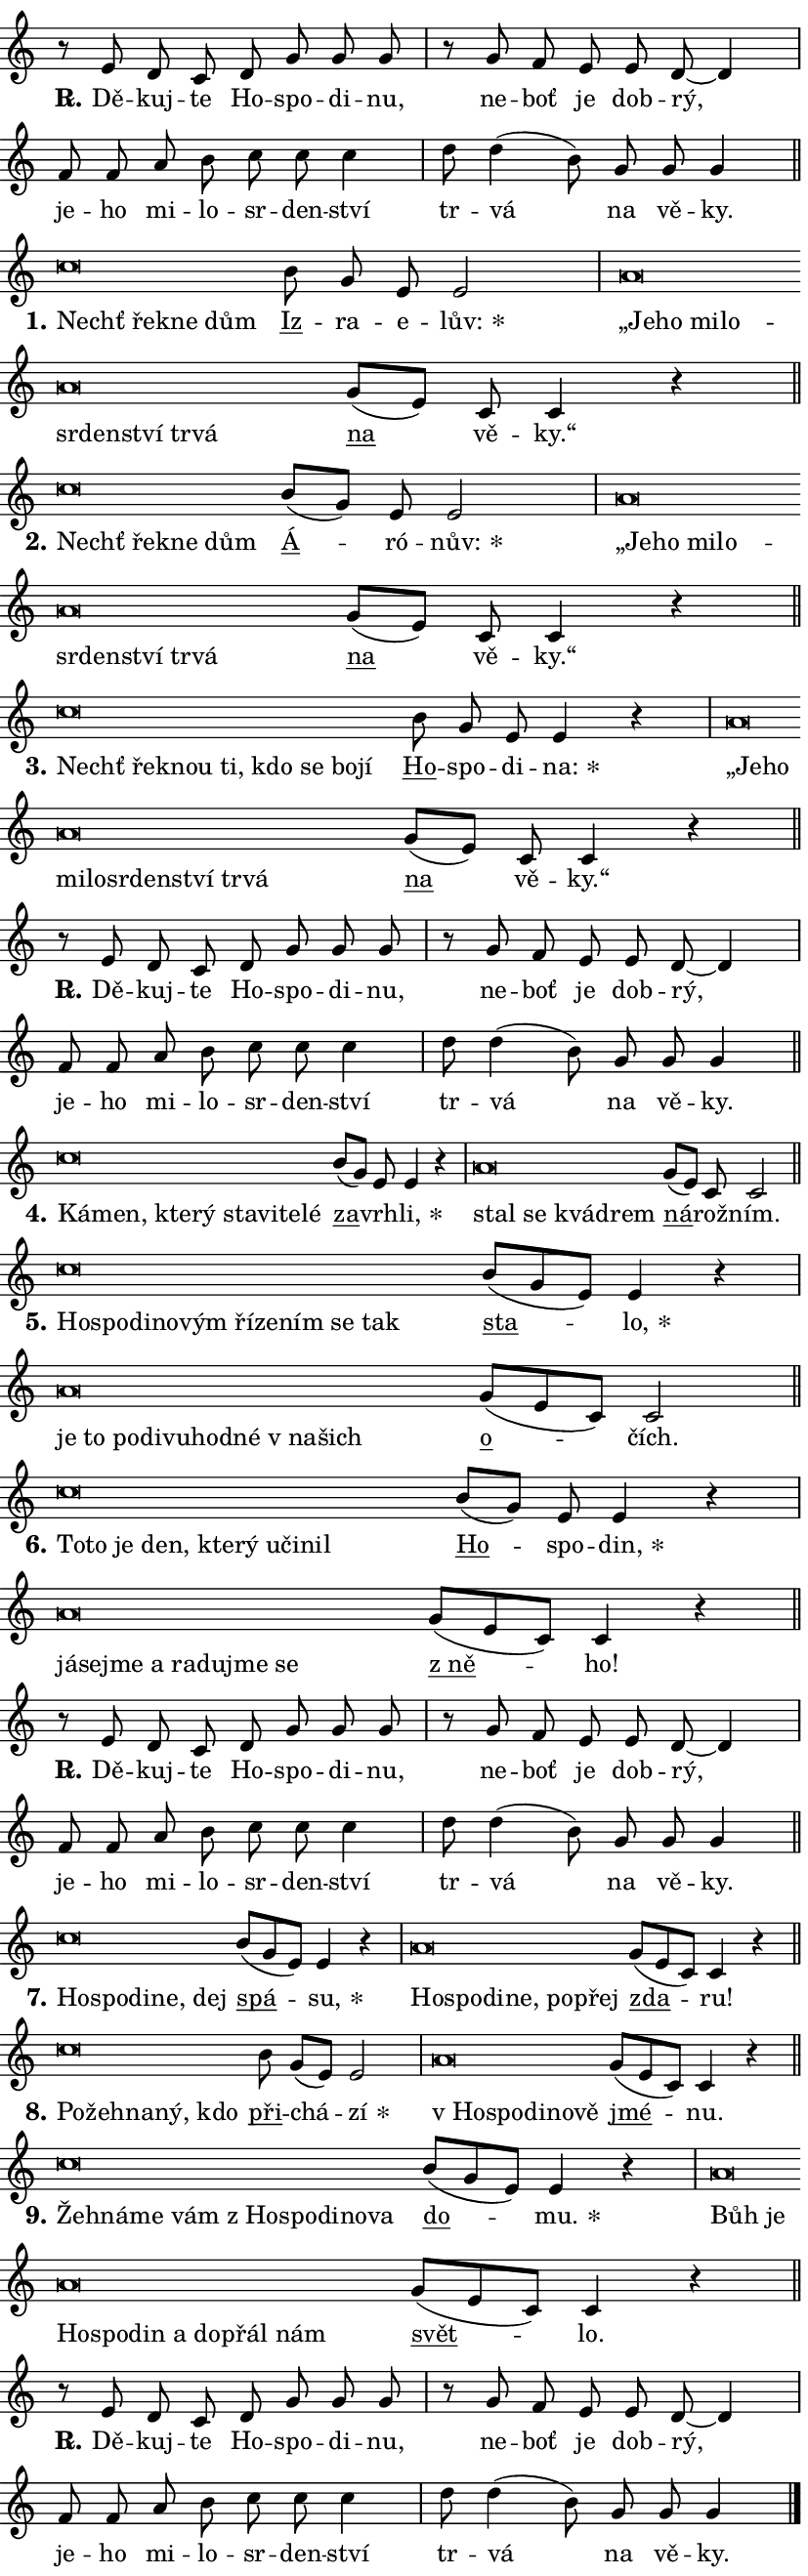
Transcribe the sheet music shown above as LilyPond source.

\version "2.24.0"
\header { tagline = "" }
\paper {
  indent = 0\cm
  top-margin = 0\cm
  right-margin = 0.13\cm % to fit lyric hyphens
  bottom-margin = 0\cm
  left-margin = 0\cm
  paper-width = 14\cm
  page-breaking = #ly:one-page-breaking
  system-system-spacing.basic-distance = #11
  score-system-spacing.basic-distance = #11
  ragged-last = ##f
}


%% Author: Thomas Morley
%% https://lists.gnu.org/archive/html/lilypond-user/2020-05/msg00002.html
#(define (line-position grob)
"Returns position of @var[grob} in current system:
   @code{'start}, if at first time-step
   @code{'end}, if at last time-step
   @code{'middle} otherwise
"
  (let* ((col (ly:item-get-column grob))
         (ln (ly:grob-object col 'left-neighbor))
         (rn (ly:grob-object col 'right-neighbor))
         (col-to-check-left (if (ly:grob? ln) ln col))
         (col-to-check-right (if (ly:grob? rn) rn col))
         (break-dir-left
           (and
             (ly:grob-property col-to-check-left 'non-musical #f)
             (ly:item-break-dir col-to-check-left)))
         (break-dir-right
           (and
             (ly:grob-property col-to-check-right 'non-musical #f)
             (ly:item-break-dir col-to-check-right))))
        (cond ((eqv? 1 break-dir-left) 'start)
              ((eqv? -1 break-dir-right) 'end)
              (else 'middle))))

#(define (tranparent-at-line-position vctor)
  (lambda (grob)
  "Relying on @code{line-position} select the relevant enry from @var{vctor}.
Used to determine transparency,"
    (case (line-position grob)
      ((end) (not (vector-ref vctor 0)))
      ((middle) (not (vector-ref vctor 1)))
      ((start) (not (vector-ref vctor 2))))))

noteHeadBreakVisibility =
#(define-music-function (break-visibility)(vector?)
"Makes @code{NoteHead}s transparent relying on @var{break-visibility}"
#{
  \override NoteHead.transparent =
    #(tranparent-at-line-position break-visibility)
#})

#(define delete-ledgers-for-transparent-note-heads
  (lambda (grob)
    "Reads whether a @code{NoteHead} is transparent.
If so this @code{NoteHead} is removed from @code{'note-heads} from
@var{grob}, which is supposed to be @code{LedgerLineSpanner}.
As a result ledgers are not printed for this @code{NoteHead}"
    (let* ((nhds-array (ly:grob-object grob 'note-heads))
           (nhds-list
             (if (ly:grob-array? nhds-array)
                 (ly:grob-array->list nhds-array)
                 '()))
           ;; Relies on the transparent-property being done before
           ;; Staff.LedgerLineSpanner.after-line-breaking is executed.
           ;; This is fragile ...
           (to-keep
             (remove
               (lambda (nhd)
                 (ly:grob-property nhd 'transparent #f))
               nhds-list)))
      ;; TODO find a better method to iterate over grob-arrays, similiar
      ;; to filter/remove etc for lists
      ;; For now rebuilt from scratch
      (set! (ly:grob-object grob 'note-heads)  '())
      (for-each
        (lambda (nhd)
          (ly:pointer-group-interface::add-grob grob 'note-heads nhd))
        to-keep))))

squashNotes = {
  \override NoteHead.X-extent = #'(-0.2 . 0.2)
  \override NoteHead.Y-extent = #'(-0.75 . 0)
  \override NoteHead.stencil =
    #(lambda (grob)
       (let ((pos (ly:grob-property grob 'staff-position)))
         (begin
           (if (< pos -7) (display "ERROR: Lower brevis then expected\n") (display ""))
           (if (<= pos -6) ly:text-interface::print ly:note-head::print))))
}
unSquashNotes = {
  \revert NoteHead.X-extent
  \revert NoteHead.Y-extent
  \revert NoteHead.stencil
}

hideNotes = \noteHeadBreakVisibility #begin-of-line-visible
unHideNotes = \noteHeadBreakVisibility #all-visible

% work-around for resetting accidentals
% https://lilypond.org/doc/v2.23/Documentation/notation/displaying-rhythms#unmetered-music
cadenzaMeasure = {
  \cadenzaOff
  \partial 1024 s1024
  \cadenzaOn
}

#(define-markup-command (accent layout props text) (markup?)
  "Underline accented syllable"
  (interpret-markup layout props
    #{\markup \override #'(offset . 4.3) \underline { #text }#}))

responsum = \markup \concat {
  "R" \hspace #-1.05 \path #0.1 #'((moveto 0 0.07) (lineto 0.9 0.8)) \hspace #0.05 "."
}

spaceSize = #0.6828661417322834 % exact space size for TeX Gyre Schola

\layout {
  \context {
    \Staff
    \remove "Time_signature_engraver"
    \override LedgerLineSpanner.after-line-breaking = #delete-ledgers-for-transparent-note-heads
  }
  \context {
    \Lyrics {
      \override LyricSpace.minimum-distance = \spaceSize
      \override LyricText.font-name = #"TeX Gyre Schola"
      \override LyricText.font-size = 1
      \override StanzaNumber.font-name = #"TeX Gyre Schola Bold"
      \override StanzaNumber.font-size = 1
    }
  }
  \context {
    \Score 
    \override NoteHead.text =
      #(lambda (grob) 
        (let ((pos (ly:grob-property grob 'staff-position)))
          #{\markup {
            \combine
              \halign #-0.55 \raise #(if (= pos -6) 0 0.5) \override #'(thickness . 2) \draw-line #'(3.2 . 0)
              \musicglyph "noteheads.sM1"
          }#}))
  }
}

% magnetic-lyrics.ily
%
%   written by
%     Jean Abou Samra <jean@abou-samra.fr>
%     Werner Lemberg <wl@gnu.org>
%
%   adapted by
%     Jiri Hon <jiri.hon@gmail.com>
%
% Version 2022-Apr-15

% https://www.mail-archive.com/lilypond-user@gnu.org/msg149350.html

#(define (Left_hyphen_pointer_engraver context)
   "Collect syllable-hyphen-syllable occurrences in lyrics and store
them in properties.  This engraver only looks to the left.  For
example, if the lyrics input is @code{foo -- bar}, it does the
following.

@itemize @bullet
@item
Set the @code{text} property of the @code{LyricHyphen} grob between
@q{foo} and @q{bar} to @code{foo}.

@item
Set the @code{left-hyphen} property of the @code{LyricText} grob with
text @q{foo} to the @code{LyricHyphen} grob between @q{foo} and
@q{bar}.
@end itemize

Use this auxiliary engraver in combination with the
@code{lyric-@/text::@/apply-@/magnetic-@/offset!} hook."
   (let ((hyphen #f)
         (text #f))
     (make-engraver
      (acknowledgers
       ((lyric-syllable-interface engraver grob source-engraver)
        (set! text grob)))
      (end-acknowledgers
       ((lyric-hyphen-interface engraver grob source-engraver)
        ;(when (not (grob::has-interface grob 'lyric-space-interface))
          (set! hyphen grob)));)
      ((stop-translation-timestep engraver)
       (when (and text hyphen)
         (ly:grob-set-object! text 'left-hyphen hyphen))
       (set! text #f)
       (set! hyphen #f)))))

#(define (lyric-text::apply-magnetic-offset! grob)
   "If the space between two syllables is less than the value in
property @code{LyricText@/.details@/.squash-threshold}, move the right
syllable to the left so that it gets concatenated with the left
syllable.

Use this function as a hook for
@code{LyricText@/.after-@/line-@/breaking} if the
@code{Left_@/hyphen_@/pointer_@/engraver} is active."
   (let ((hyphen (ly:grob-object grob 'left-hyphen #f)))
     (when hyphen
       (let ((left-text (ly:spanner-bound hyphen LEFT)))
         (when (grob::has-interface left-text 'lyric-syllable-interface)
           (let* ((common (ly:grob-common-refpoint grob left-text X))
                  (this-x-ext (ly:grob-extent grob common X))
                  (left-x-ext
                   (begin
                     ;; Trigger magnetism for left-text.
                     (ly:grob-property left-text 'after-line-breaking)
                     (ly:grob-extent left-text common X)))
                  ;; `delta` is the gap width between two syllables.
                  (delta (- (interval-start this-x-ext)
                            (interval-end left-x-ext)))
                  (details (ly:grob-property grob 'details))
                  (threshold (assoc-get 'squash-threshold details 0.2)))
             (when (< delta threshold)
               (let* (;; We have to manipulate the input text so that
                      ;; ligatures crossing syllable boundaries are not
                      ;; disabled.  For languages based on the Latin
                      ;; script this is essentially a beautification.
                      ;; However, for non-Western scripts it can be a
                      ;; necessity.
                      (lt (ly:grob-property left-text 'text))
                      (rt (ly:grob-property grob 'text))
                      (is-space (grob::has-interface hyphen 'lyric-space-interface))
                      (space (if is-space " " ""))
                      (extra-delta (if is-space spaceSize 0))
                      ;; Append new syllable.
                      (ltrt-space (if (and (string? lt) (string? rt))
                                (string-append lt space rt)
                                (make-concat-markup (list lt space rt))))
                      ;; Right-align `ltrt` to the right side.
                      (ltrt-space-markup (grob-interpret-markup
                               grob
                               (make-translate-markup
                                (cons (interval-length this-x-ext) 0)
                                (make-right-align-markup ltrt-space)))))
                 (begin
                   ;; Don't print `left-text`.
                   (ly:grob-set-property! left-text 'stencil #f)
                   ;; Set text and stencil (which holds all collected
                   ;; syllables so far) and shift it to the left.
                   (ly:grob-set-property! grob 'text ltrt-space)
                   (ly:grob-set-property! grob 'stencil ltrt-space-markup)
                   (ly:grob-translate-axis! grob (- (- delta extra-delta)) X))))))))))


#(define (lyric-hyphen::displace-bounds-first grob)
   ;; Make very sure this callback isn't triggered too early.
   (let ((left (ly:spanner-bound grob LEFT))
         (right (ly:spanner-bound grob RIGHT)))
     (ly:grob-property left 'after-line-breaking)
     (ly:grob-property right 'after-line-breaking)
     (ly:lyric-hyphen::print grob)))

squashThreshold = #0.4

\layout {
  \context {
    \Lyrics
    \consists #Left_hyphen_pointer_engraver
    \override LyricText.after-line-breaking =
      #lyric-text::apply-magnetic-offset!
    \override LyricHyphen.stencil = #lyric-hyphen::displace-bounds-first
    \override LyricText.details.squash-threshold = \squashThreshold
    \override LyricHyphen.minimum-distance = 0
    \override LyricHyphen.minimum-length = \squashThreshold
  }
}

squashText = \override LyricText.details.squash-threshold = 9999
unSquashText = \override LyricText.details.squash-threshold = \squashThreshold

leftText = \override LyricText.self-alignment-X = #LEFT
unLeftText = \revert LyricText.self-alignment-X

starOffset = #(lambda (grob) 
                (let ((x_offset (ly:self-alignment-interface::aligned-on-x-parent grob)))
                  (if (= x_offset 0) 0 (+ x_offset 1.2))))

star = #(define-music-function (syllable)(string?)
"Append star separator at the end of a syllable"
#{
  \once \override LyricText.X-offset = #starOffset
  \lyricmode { \markup {
    #syllable
    \override #'((font-name . "TeX Gyre Schola Bold")) \hspace #0.2 \lower #0.65 \larger "*"
  } }
#})

starAccent = #(define-music-function (syllable)(string?)
"Append star separator at the end of a syllable and make accent"
#{
  \once \override LyricText.X-offset = #starOffset
  \lyricmode { \markup {
    \accent #syllable
    \override #'((font-name . "TeX Gyre Schola Bold")) \hspace #0.2 \lower #0.65 \larger "*"
  } }
#})

breath = #(define-music-function (syllable)(string?)
"Append breathing indicator at the end of a syllable"
#{
  \lyricmode { \markup { #syllable "+" } }
#})

optionalBreath = #(define-music-function (syllable)(string?)
"Append optional breathing indicator at the end of a syllable"
#{
  \lyricmode { \markup { #syllable "(+)" } }
#})


\score {
    <<
        \new Voice = "melody" { \cadenzaOn \key c \major \relative { r8 e' d c d g g g \cadenzaMeasure \bar "|" r g f e e d~ d4 \cadenzaMeasure \bar "|" f8 f a b c c c4 \cadenzaMeasure \bar "|" d8 d4( b8)] g g g4 \cadenzaMeasure \bar "||" \break } }
        \new Lyrics \lyricsto "melody" { \lyricmode { \set stanza = \responsum
Dě -- kuj -- te Ho -- spo -- di -- nu, ne -- boť je dob -- rý, je -- ho mi -- lo -- sr -- den -- ství tr -- vá na vě -- ky. } }
    >>
    \layout {}
}

\score {
    <<
        \new Voice = "melody" { \cadenzaOn \key c \major \relative { \squashNotes c''\breve*1/16 \hideNotes \breve*1/16 \bar "" \breve*1/16 \breve*1/16 \bar "" \unHideNotes \unSquashNotes \bar "" b8 g e e2 \cadenzaMeasure \bar "|" \squashNotes a\breve*1/16 \hideNotes \breve*1/16 \bar "" \breve*1/16 \bar "" \breve*1/16 \bar "" \breve*1/16 \bar "" \breve*1/16 \bar "" \breve*1/16 \bar "" \breve*1/16 \breve*1/16 \bar "" \unHideNotes \unSquashNotes \bar "" g8[( e)] c c4 r \cadenzaMeasure \bar "||" \break } }
        \new Lyrics \lyricsto "melody" { \lyricmode { \set stanza = "1."
\leftText Nechť \squashText řek -- ne dům \unLeftText \unSquashText \markup \accent Iz -- ra -- e -- \star lův: \leftText „Je -- \squashText ho mi -- lo -- sr -- den -- ství tr -- vá \unLeftText \unSquashText \markup \accent na vě -- ky.“ } }
    >>
    \layout {}
}

\score {
    <<
        \new Voice = "melody" { \cadenzaOn \key c \major \relative { \squashNotes c''\breve*1/16 \hideNotes \breve*1/16 \bar "" \breve*1/16 \breve*1/16 \bar "" \unHideNotes \unSquashNotes \bar "" b8[( g)] e e2 \cadenzaMeasure \bar "|" \squashNotes a\breve*1/16 \hideNotes \breve*1/16 \bar "" \breve*1/16 \bar "" \breve*1/16 \bar "" \breve*1/16 \bar "" \breve*1/16 \bar "" \breve*1/16 \bar "" \breve*1/16 \breve*1/16 \bar "" \unHideNotes \unSquashNotes \bar "" g8[( e)] c c4 r \cadenzaMeasure \bar "||" \break } }
        \new Lyrics \lyricsto "melody" { \lyricmode { \set stanza = "2."
\leftText Nechť \squashText řek -- ne dům \unLeftText \unSquashText \markup \accent Á -- ró -- \star nův: \leftText „Je -- \squashText ho mi -- lo -- sr -- den -- ství tr -- vá \unLeftText \unSquashText \markup \accent na vě -- ky.“ } }
    >>
    \layout {}
}

\score {
    <<
        \new Voice = "melody" { \cadenzaOn \key c \major \relative { \squashNotes c''\breve*1/16 \hideNotes \breve*1/16 \bar "" \breve*1/16 \bar "" \breve*1/16 \bar "" \breve*1/16 \bar "" \breve*1/16 \bar "" \breve*1/16 \breve*1/16 \bar "" \unHideNotes \unSquashNotes \bar "" b8 g e e4 r \cadenzaMeasure \bar "|" \squashNotes a\breve*1/16 \hideNotes \breve*1/16 \bar "" \breve*1/16 \bar "" \breve*1/16 \bar "" \breve*1/16 \bar "" \breve*1/16 \bar "" \breve*1/16 \bar "" \breve*1/16 \breve*1/16 \bar "" \unHideNotes \unSquashNotes \bar "" g8[( e)] c c4 r \cadenzaMeasure \bar "||" \break } }
        \new Lyrics \lyricsto "melody" { \lyricmode { \set stanza = "3."
\leftText Nechť \squashText řek -- nou ti, kdo se bo -- jí \unLeftText \unSquashText \markup \accent Ho -- spo -- di -- \star na: \leftText „Je -- \squashText ho mi -- lo -- sr -- den -- ství tr -- vá \unLeftText \unSquashText \markup \accent na vě -- ky.“ } }
    >>
    \layout {}
}

\score {
    <<
        \new Voice = "melody" { \cadenzaOn \key c \major \relative { r8 e' d c d g g g \cadenzaMeasure \bar "|" r g f e e d~ d4 \cadenzaMeasure \bar "|" f8 f a b c c c4 \cadenzaMeasure \bar "|" d8 d4( b8)] g g g4 \cadenzaMeasure \bar "||" \break } }
        \new Lyrics \lyricsto "melody" { \lyricmode { \set stanza = \responsum
Dě -- kuj -- te Ho -- spo -- di -- nu, ne -- boť je dob -- rý, je -- ho mi -- lo -- sr -- den -- ství tr -- vá na vě -- ky. } }
    >>
    \layout {}
}

\score {
    <<
        \new Voice = "melody" { \cadenzaOn \key c \major \relative { \squashNotes c''\breve*1/16 \hideNotes \breve*1/16 \bar "" \breve*1/16 \bar "" \breve*1/16 \bar "" \breve*1/16 \bar "" \breve*1/16 \bar "" \breve*1/16 \breve*1/16 \bar "" \unHideNotes \unSquashNotes \bar "" b8[( g)] e e4 r \cadenzaMeasure \bar "|" \squashNotes a\breve*1/16 \hideNotes \breve*1/16 \bar "" \breve*1/16 \breve*1/16 \bar "" \unHideNotes \unSquashNotes \bar "" g8[( e)] c c2 \cadenzaMeasure \bar "||" \break } }
        \new Lyrics \lyricsto "melody" { \lyricmode { \set stanza = "4."
\leftText Ká -- \squashText men, kte -- rý sta -- vi -- te -- lé \unLeftText \unSquashText \markup \accent za -- vrh -- \star li, \leftText stal \squashText se kvá -- drem \unLeftText \unSquashText \markup \accent ná -- rož -- ním. } }
    >>
    \layout {}
}

\score {
    <<
        \new Voice = "melody" { \cadenzaOn \key c \major \relative { \squashNotes c''\breve*1/16 \hideNotes \breve*1/16 \bar "" \breve*1/16 \bar "" \breve*1/16 \bar "" \breve*1/16 \bar "" \breve*1/16 \bar "" \breve*1/16 \bar "" \breve*1/16 \bar "" \breve*1/16 \breve*1/16 \bar "" \unHideNotes \unSquashNotes \bar "" b8[( g e)] e4 r \cadenzaMeasure \bar "|" \squashNotes a\breve*1/16 \hideNotes \breve*1/16 \bar "" \breve*1/16 \bar "" \breve*1/16 \bar "" \breve*1/16 \bar "" \breve*1/16 \bar "" \breve*1/16 \bar "" \breve*1/16 \breve*1/16 \bar "" \unHideNotes \unSquashNotes \bar "" g8[( e c)] c2 \cadenzaMeasure \bar "||" \break } }
        \new Lyrics \lyricsto "melody" { \lyricmode { \set stanza = "5."
\leftText Ho -- \squashText spo -- di -- no -- vým ří -- ze -- ním se tak \unLeftText \unSquashText \markup \accent sta -- \star lo, \leftText je \squashText to po -- di -- vu -- hod -- né "v na" -- šich \unLeftText \unSquashText \markup \accent o -- čích. } }
    >>
    \layout {}
}

\score {
    <<
        \new Voice = "melody" { \cadenzaOn \key c \major \relative { \squashNotes c''\breve*1/16 \hideNotes \breve*1/16 \bar "" \breve*1/16 \bar "" \breve*1/16 \bar "" \breve*1/16 \bar "" \breve*1/16 \bar "" \breve*1/16 \bar "" \breve*1/16 \breve*1/16 \bar "" \unHideNotes \unSquashNotes \bar "" b8[( g)] e e4 r \cadenzaMeasure \bar "|" \squashNotes a\breve*1/16 \hideNotes \breve*1/16 \bar "" \breve*1/16 \bar "" \breve*1/16 \bar "" \breve*1/16 \bar "" \breve*1/16 \bar "" \breve*1/16 \breve*1/16 \bar "" \unHideNotes \unSquashNotes \bar "" g8[( e c)] c4 r \cadenzaMeasure \bar "||" \break } }
        \new Lyrics \lyricsto "melody" { \lyricmode { \set stanza = "6."
\leftText To -- \squashText to je den, kte -- rý u -- či -- nil \unLeftText \unSquashText \markup \accent Ho -- spo -- \star din, \leftText já -- \squashText sej -- me a ra -- du -- jme se \unLeftText \unSquashText \markup \accent "z ně" -- ho! } }
    >>
    \layout {}
}

\score {
    <<
        \new Voice = "melody" { \cadenzaOn \key c \major \relative { r8 e' d c d g g g \cadenzaMeasure \bar "|" r g f e e d~ d4 \cadenzaMeasure \bar "|" f8 f a b c c c4 \cadenzaMeasure \bar "|" d8 d4( b8)] g g g4 \cadenzaMeasure \bar "||" \break } }
        \new Lyrics \lyricsto "melody" { \lyricmode { \set stanza = \responsum
Dě -- kuj -- te Ho -- spo -- di -- nu, ne -- boť je dob -- rý, je -- ho mi -- lo -- sr -- den -- ství tr -- vá na vě -- ky. } }
    >>
    \layout {}
}

\score {
    <<
        \new Voice = "melody" { \cadenzaOn \key c \major \relative { \squashNotes c''\breve*1/16 \hideNotes \breve*1/16 \bar "" \breve*1/16 \bar "" \breve*1/16 \breve*1/16 \bar "" \unHideNotes \unSquashNotes \bar "" b8[( g e)] e4 r \cadenzaMeasure \bar "|" \squashNotes a\breve*1/16 \hideNotes \breve*1/16 \bar "" \breve*1/16 \bar "" \breve*1/16 \bar "" \breve*1/16 \breve*1/16 \bar "" \unHideNotes \unSquashNotes \bar "" g8[( e c)] c4 r \cadenzaMeasure \bar "||" \break } }
        \new Lyrics \lyricsto "melody" { \lyricmode { \set stanza = "7."
\leftText Ho -- \squashText spo -- di -- ne, dej \unLeftText \unSquashText \markup \accent spá -- \star su, \leftText Ho -- \squashText spo -- di -- ne, po -- přej \unLeftText \unSquashText \markup \accent zda -- ru! } }
    >>
    \layout {}
}

\score {
    <<
        \new Voice = "melody" { \cadenzaOn \key c \major \relative { \squashNotes c''\breve*1/16 \hideNotes \breve*1/16 \bar "" \breve*1/16 \bar "" \breve*1/16 \breve*1/16 \bar "" \unHideNotes \unSquashNotes \bar "" b8 g[( e)] e2 \cadenzaMeasure \bar "|" \squashNotes a\breve*1/16 \hideNotes \breve*1/16 \bar "" \breve*1/16 \bar "" \breve*1/16 \breve*1/16 \bar "" \unHideNotes \unSquashNotes \bar "" g8[( e c)] c4 r \cadenzaMeasure \bar "||" \break } }
        \new Lyrics \lyricsto "melody" { \lyricmode { \set stanza = "8."
\leftText Po -- \squashText žeh -- na -- ný, kdo \unLeftText \unSquashText \markup \accent při -- chá -- \star zí \leftText "v Ho" -- \squashText spo -- di -- no -- vě \unLeftText \unSquashText \markup \accent jmé -- nu. } }
    >>
    \layout {}
}

\score {
    <<
        \new Voice = "melody" { \cadenzaOn \key c \major \relative { \squashNotes c''\breve*1/16 \hideNotes \breve*1/16 \bar "" \breve*1/16 \bar "" \breve*1/16 \bar "" \breve*1/16 \bar "" \breve*1/16 \bar "" \breve*1/16 \bar "" \breve*1/16 \breve*1/16 \bar "" \unHideNotes \unSquashNotes \bar "" b8[( g e)] e4 r \cadenzaMeasure \bar "|" \squashNotes a\breve*1/16 \hideNotes \breve*1/16 \bar "" \breve*1/16 \bar "" \breve*1/16 \bar "" \breve*1/16 \bar "" \breve*1/16 \bar "" \breve*1/16 \bar "" \breve*1/16 \breve*1/16 \bar "" \unHideNotes \unSquashNotes \bar "" g8[( e c)] c4 r \cadenzaMeasure \bar "||" \break } }
        \new Lyrics \lyricsto "melody" { \lyricmode { \set stanza = "9."
\leftText Žeh -- \squashText ná -- me vám "z Ho" -- spo -- di -- no -- va \unLeftText \unSquashText \markup \accent do -- \star mu. \leftText Bůh \squashText je Ho -- spo -- din a do -- přál nám \unLeftText \unSquashText \markup \accent svět -- lo. } }
    >>
    \layout {}
}

\score {
    <<
        \new Voice = "melody" { \cadenzaOn \key c \major \relative { r8 e' d c d g g g \cadenzaMeasure \bar "|" r g f e e d~ d4 \cadenzaMeasure \bar "|" f8 f a b c c c4 \cadenzaMeasure \bar "|" d8 d4( b8)] g g g4 \cadenzaMeasure \bar "||" \break } \bar "|." }
        \new Lyrics \lyricsto "melody" { \lyricmode { \set stanza = \responsum
Dě -- kuj -- te Ho -- spo -- di -- nu, ne -- boť je dob -- rý, je -- ho mi -- lo -- sr -- den -- ství tr -- vá na vě -- ky. } }
    >>
    \layout {}
}
